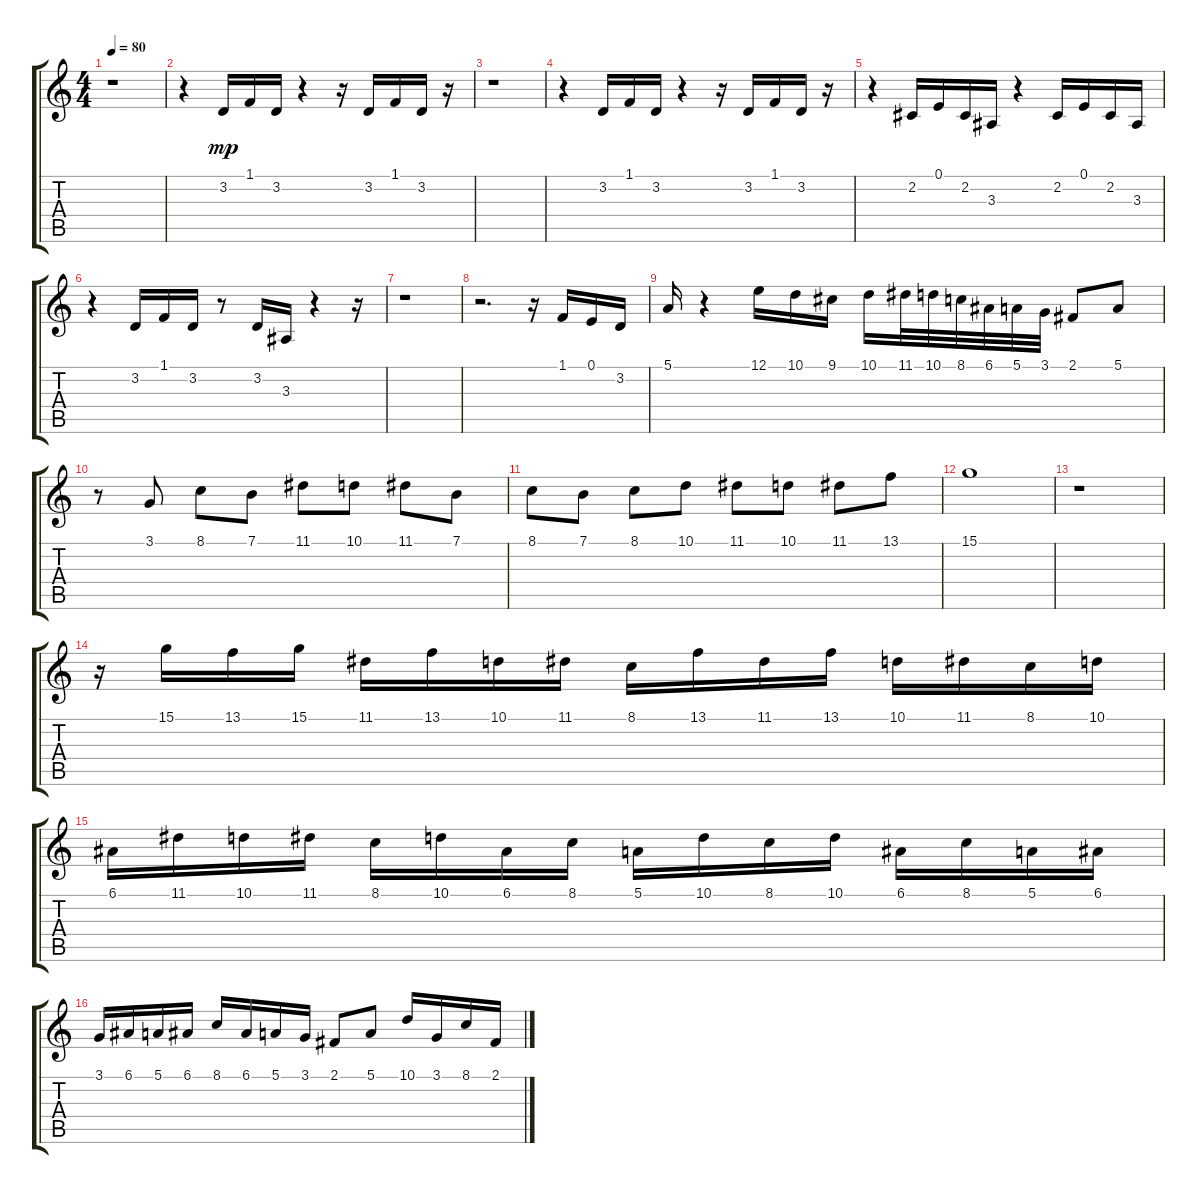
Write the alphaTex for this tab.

\track "" {instrument churchorgan}
\staff {score tabs}
\tuning (E4 B3 G3 D3 A2 E2) {hide}
\ts (4 4)
\tempo 80
\clef g2
\ks c
r.1{dy mp} |
r.4 3.2.16 1.1.16 3.2.16 r.4 r.16 3.2.16 1.1.16 3.2.16 r.16 |
r.1 |
r.4 3.2.16 1.1.16 3.2.16 r.4 r.16 3.2.16 1.1.16 3.2.16 r.16 |
r.4 2.2.16 0.1.16 2.2.16 3.3.16 r.4 2.2.16 0.1.16 2.2.16 3.3.16 |
r.4 3.2.16 1.1.16 3.2.16 r.8 3.2.16 3.3.16 r.4 r.16 |
r.1 |
r.2{d} r.16 1.1.16 0.1.16 3.2.16 |
5.1.16 r.4 12.1.16 10.1.16 9.1.16 10.1.16 11.1.32 10.1.32 8.1.32 6.1.32 5.1.32 3.1.32 2.1.8 5.1.8 |
r.8 3.1.8 8.1.8 7.1.8 11.1.8 10.1.8 11.1.8 7.1.8 |
8.1.8 7.1.8 8.1.8 10.1.8 11.1.8 10.1.8 11.1.8 13.1.8 |
15.1.1 |
r.1 |
r.16 15.1.16 13.1.16 15.1.16 11.1.16 13.1.16 10.1.16 11.1.16 8.1.16 13.1.16 11.1.16 13.1.16 10.1.16 11.1.16 8.1.16 10.1.16 |
6.1.16 11.1.16 10.1.16 11.1.16 8.1.16 10.1.16 6.1.16 8.1.16 5.1.16 10.1.16 8.1.16 10.1.16 6.1.16 8.1.16 5.1.16 6.1.16 |
3.1.16 6.1.16 5.1.16 6.1.16 8.1.16 6.1.16 5.1.16 3.1.16 2.1.8 5.1.8 10.1.16 3.1.16 8.1.16 2.1.16
